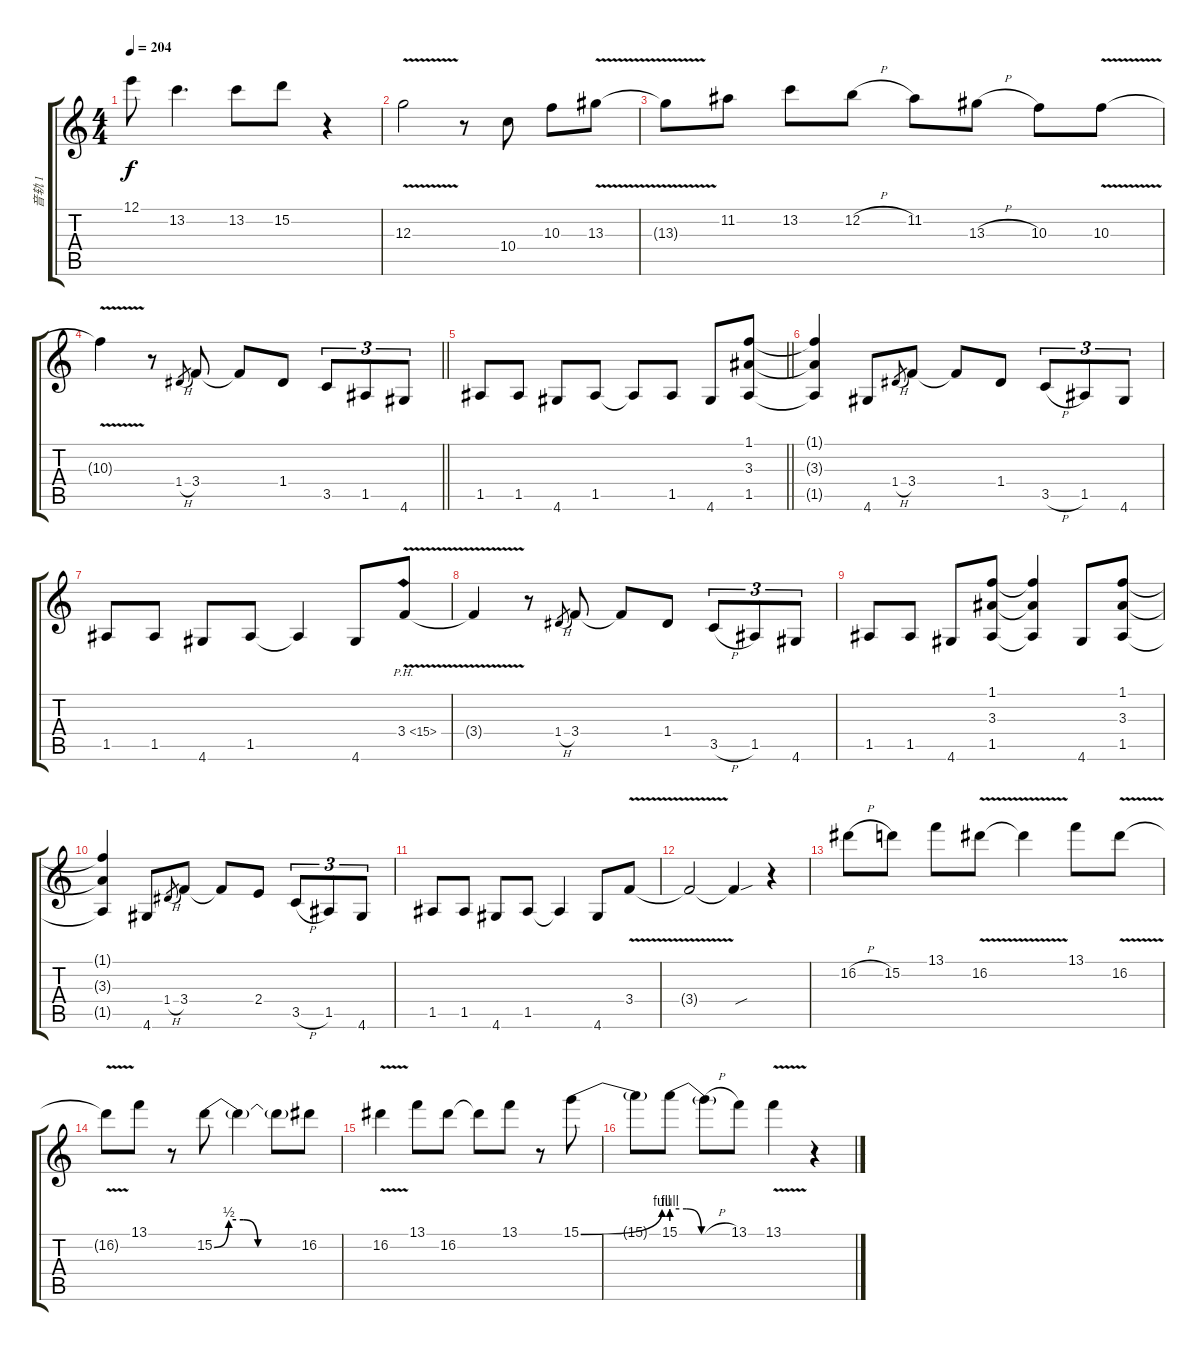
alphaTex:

\track ("音轨 1" "音轨 1") {instrument distortionguitar}
\staff {score tabs}
\tuning (E4 B3 G3 D3 A2 E2) {hide}
\ts (4 4)
\tempo 204
\clef g2
\ks c
12.1.8{dy f} 13.2.4{d} 13.2.8 15.2.8 r.4 |
12.3{v}.2 r.8 10.4.8 10.3.8 13.3{v}.8 |
13.3{v t}.8 11.2.8 13.2.8 12.2{h}.8 11.2.8 13.3{h}.8 10.3.8 10.3{v}.8 |
\barLineRight lightlight
10.3{t}.4 r.8 1.4{h}.8{gr} 3.4.8 3.4{t}.8 1.4.8 3.5.8{tu (3 2)} 1.5.8{tu (3 2)} 4.6.8{tu (3 2)} |
\barLineRight lightlight
1.5.8 1.5.8 4.6.8 1.5.8 1.5{t}.8 1.5.8 4.6.8 (1.1 3.3 1.5).8 |
(1.1{t} 3.3{t} 1.5{t}).4 4.6.8 1.4{h}.8{gr} 3.4.8 3.4{t}.8 1.4.8 3.5{h}.8{tu (3 2)} 1.5.8{tu (3 2)} 4.6.8{tu (3 2)} |
1.5.8 1.5.8 4.6.8 1.5.8 1.5{t}.4 4.6.8 3.4{ph 12 v}.8 |
3.4{t}.4 r.8 1.4{h}.8{gr} 3.4.8 3.4{t}.8 1.4.8 3.5{h}.8{tu (3 2)} 1.5.8{tu (3 2)} 4.6.8{tu (3 2)} |
1.5.8 1.5.8 4.6.8 (1.1 3.3 1.5).8 (1.1{t} 3.3{t} 1.5{t}).4 4.6.8 (1.1 3.3 1.5).8 |
(1.1{t} 3.3{t} 1.5{t}).4 4.6.8 1.4{h}.8{gr} 3.4.8 3.4{t}.8 2.4.8 3.5{h}.8{tu (3 2)} 1.5.8{tu (3 2)} 4.6.8{tu (3 2)} |
1.5.8 1.5.8 4.6.8 1.5.8 1.5{t}.4 4.6.8 3.4{v}.8 |
3.4{t}.2 3.4{sou t}.4 r.4 |
16.2{h}.8 15.2.8 13.1.8 16.2{v}.8 16.2{t}.4 13.1.8 16.2{v}.8 |
16.2{t}.8 13.1.8 r.8 15.2{be (custom 0 0 10 2 20 2 30 0 60 0)}.8 15.2{t}.4 15.2{t}.8 16.2.8 |
16.2{v}.4 13.1.8 16.2.8 16.2{t}.8{txt ""} 13.1.8 r.8 15.1{be (bend 0 0 60 4)}.8 |
15.1{t}.8 15.1{be (custom 0 4 15 4 30 0 60 0)}.8 15.1{h t}.8 13.1.8 13.1{v}.4 r.4
